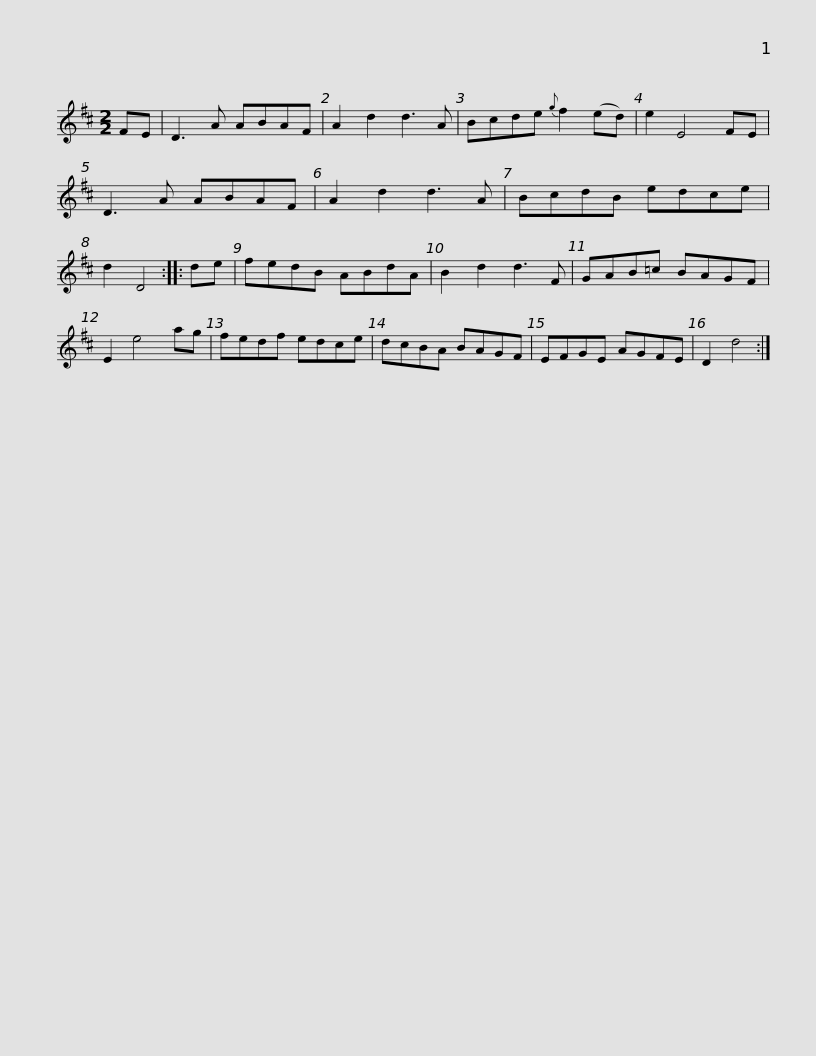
X:1
L:1/8
M:2/2
I:linebreak $
K:D
V:1 treble
V:1
 FE | D3 A ABAF | A2 d2 d3 A | Bcde{g} f2 (ed) | e2 E4 FE | %5
 D3 A ABAF | A2 d2 d3 A |$ BcdB edce | d2 D4 :: de | %10
 fedB ABdA | B2 d2 d3 F | GAB=c BAGF | E2 e4 ag |$ fedf edce | %15
 dcBA BAGF | EFGE AGFE | D2 d4 :| %18
